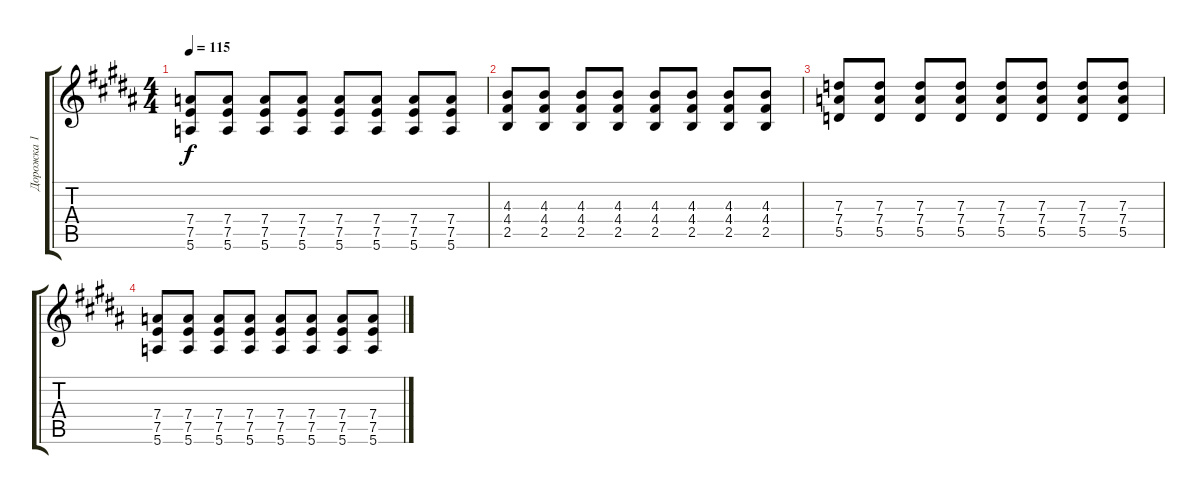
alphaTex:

\track ("Дорожка 1" "Дорожка 1") {instrument distortionguitar}
\staff {score tabs}
\tuning (E4 B3 G3 D3 A2 E2) {hide}
\ts (4 4)
\tempo 115
\clef g2
\ks b
(7.4 7.5 5.6).8{dy f} (7.4 7.5 5.6).8 (7.4 7.5 5.6).8 (7.4 7.5 5.6).8 (7.4 7.5 5.6).8 (7.4 7.5 5.6).8 (7.4 7.5 5.6).8 (7.4 7.5 5.6).8 |
(4.3 4.4 2.5).8 (4.3 4.4 2.5).8 (4.3 4.4 2.5).8 (4.3 4.4 2.5).8 (4.3 4.4 2.5).8 (4.3 4.4 2.5).8 (4.3 4.4 2.5).8 (4.3 4.4 2.5).8 |
(7.3 7.4 5.5).8 (7.3 7.4 5.5).8 (7.3 7.4 5.5).8 (7.3 7.4 5.5).8 (7.3 7.4 5.5).8 (7.3 7.4 5.5).8 (7.3 7.4 5.5).8 (7.3 7.4 5.5).8 |
(7.4 7.5 5.6).8 (7.4 7.5 5.6).8 (7.4 7.5 5.6).8 (7.4 7.5 5.6).8 (7.4 7.5 5.6).8 (7.4 7.5 5.6).8 (7.4 7.5 5.6).8 (7.4 7.5 5.6).8
